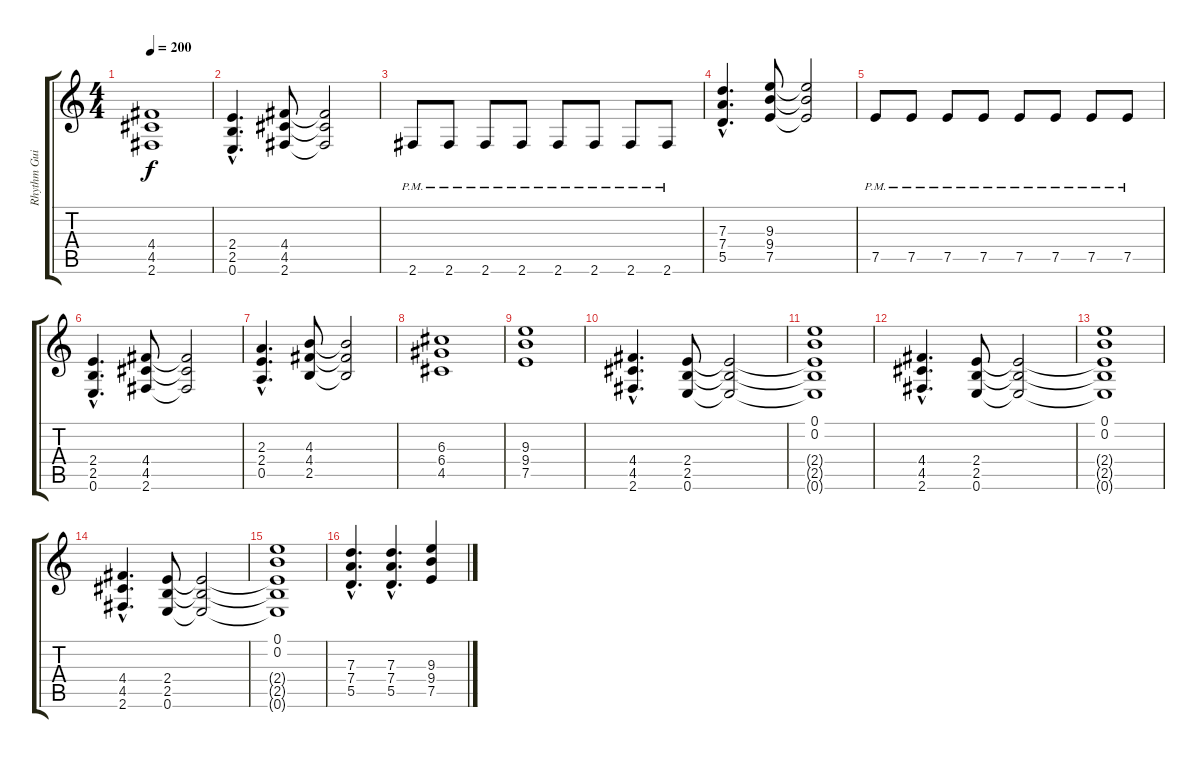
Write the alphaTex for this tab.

\track ("Rhythm Guitar" "Rhythm Gui") {instrument distortionguitar}
\staff {score tabs}
\tuning (E4 B3 G3 D3 A2 E2) {hide}
\ts (4 4)
\tempo 200
\clef g2
\ks c
(4.4{t} 4.5{t} 2.6{t}).1{dy f} |
(2.4{hac} 2.5{hac} 0.6{hac}).4{d} (4.4 4.5 2.6).8 (4.4{t} 4.5{t} 2.6{t}).2 |
2.6{pm}.8 2.6{pm}.8 2.6{pm}.8 2.6{pm}.8 2.6{pm}.8 2.6{pm}.8 2.6{pm}.8 2.6{pm}.8 |
(7.3{hac} 7.4{hac} 5.5{hac}).4{d} (9.3 9.4 7.5).8 (9.3{t} 9.4{t} 7.5{t}).2 |
7.5{pm}.8 7.5{pm}.8 7.5{pm}.8 7.5{pm}.8 7.5{pm}.8 7.5{pm}.8 7.5{pm}.8 7.5{pm}.8 |
(2.4{hac} 2.5{hac} 0.6{hac}).4{d} (4.4 4.5 2.6).8 (4.4{t} 4.5{t} 2.6{t}).2 |
(2.3{hac} 2.4{hac} 0.5{hac}).4{d} (4.3 4.4 2.5).8 (4.3{t} 4.4{t} 2.5{t}).2 |
(6.3 6.4 4.5).1 |
(9.3 9.4 7.5).1 |
(4.4{hac} 4.5{hac} 2.6{hac}).4{d} (2.4 2.5 0.6).8 (2.4{t} 2.5{t} 0.6{t}).2 |
(0.1 0.2 2.4{t} 2.5{t} 0.6{t}).1 |
(4.4{hac} 4.5{hac} 2.6{hac}).4{d} (2.4 2.5 0.6).8 (2.4{t} 2.5{t} 0.6{t}).2 |
(0.1 0.2 2.4{t} 2.5{t} 0.6{t}).1 |
(4.4{hac} 4.5{hac} 2.6{hac}).4{d} (2.4 2.5 0.6).8 (2.4{t} 2.5{t} 0.6{t}).2 |
(0.1 0.2 2.4{t} 2.5{t} 0.6{t}).1 |
(7.3{hac} 7.4{hac} 5.5{hac}).4{d} (7.3{hac} 7.4{hac} 5.5{hac}).4{d} (9.3 9.4 7.5).4
